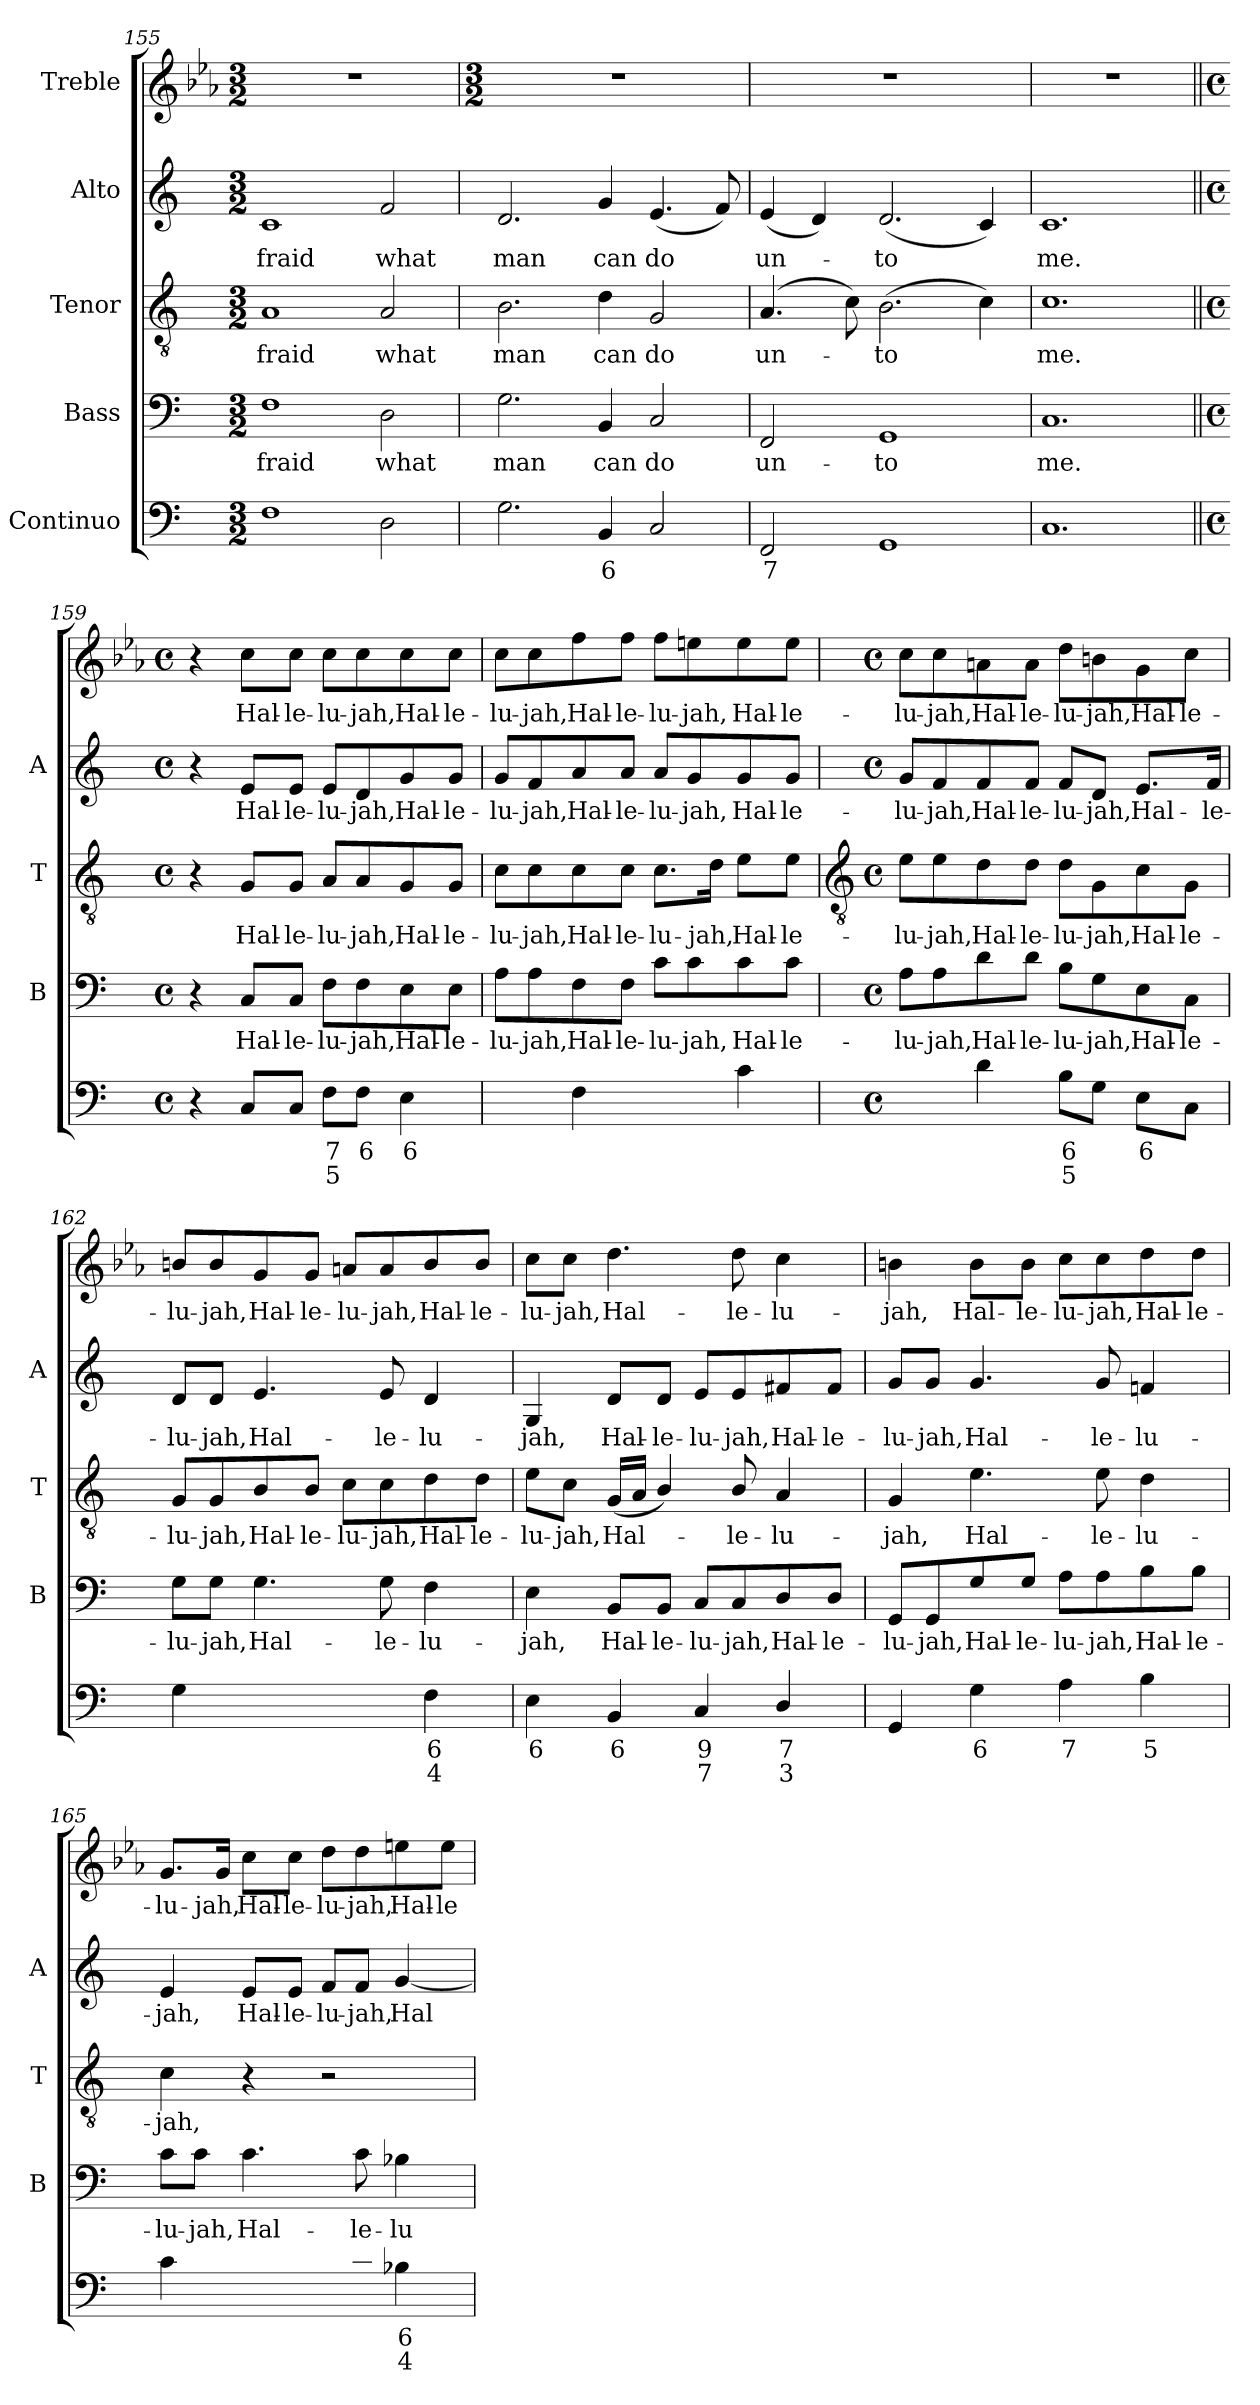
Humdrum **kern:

**kern	**text	**text	**kern	**text	**kern	**text	**kern	**text	**kern	**text
*part5	*part5	*part5	*part4	*part4	*part3	*part3	*part2	*part2	*part1	*part1
*staff5	*staff5	*staff5	*staff4	*staff4	*staff3	*staff3	*staff2	*staff2	*staff1	*staff1
*I"Continuo	*	*	*I"Bass	*	*I"Tenor	*	*I"Alto	*	*I"Treble	*
*	*	*	*I'B	*	*I'T	*	*I'A	*	*	*
!!LO:PB:g=z
*clefF4	*	*	*clefF4	*	*clefGv2	*	*clefG2	*	*clefG2	*
*k[]	*	*	*k[]	*	*k[]	*	*k[]	*	*k[b-e-a-]	*
*C:	*	*	*C:	*	*C:	*	*C:	*	*E-:	*
*M3/2	*	*	*M3/2	*	*M3/2	*	*M3/2	*	*M3/2	*
=155	=155	=155	=155	=155	=155	=155	=155	=155	=155	=155
!	!	!	!	!LO:LY:b	!	!LO:LY:b	!	!LO:LY:b	!	!
1F	.	.	1F	-fraid	1A	-fraid	1c	-fraid	1.r	.
!	!	!	!	!LO:LY:b	!	!LO:LY:b	!	!LO:LY:b	!	!
2D\	.	.	2D\	what	2A/	what	2f/	what	.	.
!!LO:LB:g=z
=156	=156	=156	=156	=156	=156	=156	=156	=156	=156	=156
*	*	*	*	*	*	*	*	*	*M3/2	*
!	!	!	!	!LO:LY:b	!	!LO:LY:b	!	!LO:LY:b	!	!
2.G\	.	.	2.G\	man	2.B\	man	2.d/	man	1.r	.
!	!LO:LY:b	!	!	!LO:LY:b	!	!LO:LY:b	!	!LO:LY:b	!	!
4BB/	6	.	4BB/	can	4d\	can	4g/	can	.	.
!	!	!	!	!LO:LY:b	!	!LO:LY:b	!	!LO:LY:b	!	!
2C/	.	.	2C/	do	2G/	do	(<4.e/	do	.	.
.	.	.	.	.	.	.	8f/)	.	.	.
=157	=157	=157	=157	=157	=157	=157	=157	=157	=157	=157
!	!LO:LY:b	!	!	!LO:LY:b	!	!LO:LY:b	!	!LO:LY:b	!	!
2FF/	7	.	2FF/	un-	(<4.A/	un-	(<4e/	un-	1.r	.
.	.	.	.	.	.	.	4d/)	.	.	.
.	.	.	.	.	8c\)	.	.	.	.	.
!	!	!	!	!LO:LY:b	!	!LO:LY:b	!	!LO:LY:b	!	!
1GG	.	.	1GG	-to	(>2.B\	to	(<2.d/	to	.	.
.	.	.	.	.	4c\)	.	4c/)	.	.	.
=158	=158	=158	=158	=158	=158	=158	=158	=158	=158	=158
!	!	!	!	!LO:LY:b	!	!LO:LY:b	!	!LO:LY:b	!	!
1.C	.	.	1.C	me.	1.c	me.	1.c	me.	1.r	.
=159||	=159||	=159||	=159||	=159||	=159||	=159||	=159||	=159||	=159||	=159||
*M4/4	*	*	*M4/4	*	*M4/4	*	*M4/4	*	*M4/4	*
*met(c)	*	*	*met(c)	*	*met(c)	*	*met(c)	*	*met(c)	*
*	*	*	*	*	*	*	*	*	*MM84	*
4r	.	.	4r	.	4r	.	4r	.	4r	.
!	!	!	!	!LO:LY:b	!	!LO:LY:b	!	!LO:LY:b	!	!LO:LY:b
8C/L	.	.	8C/L	Hal-	8G/L	Hal-	8e/L	Hal-	8cc\L	Hal-
!	!	!	!	!LO:LY:b	!	!LO:LY:b	!	!LO:LY:b	!	!LO:LY:b
8C/J	.	.	8C/J	-le-	8G/J	-le-	8e/J	-le-	8cc\J	-le-
!	!LO:LY:b	!LO:LY:b	!	!LO:LY:b	!	!LO:LY:b	!	!LO:LY:b	!	!LO:LY:b
8F\L	7	5	8F\L	-lu-	8A/L	-lu-	8e/L	-lu-	8cc\L	-lu-
!	!LO:LY:b	!	!	!LO:LY:b	!	!LO:LY:b	!	!LO:LY:b	!	!LO:LY:b
8F\J	6	.	8F\	-jah,	8A/	-jah,	8d/	-jah,	8cc\	-jah,
!	!LO:LY:b	!	!	!LO:LY:b	!	!LO:LY:b	!	!LO:LY:b	!	!LO:LY:b
4E\	6	.	8E\	Hal-	8G/	Hal-	8g/	Hal-	8cc\	Hal-
!	!	!	!	!LO:LY:b	!	!LO:LY:b	!	!LO:LY:b	!	!LO:LY:b
.	.	.	8E\J	-le-	8G/J	-le-	8g/J	-le-	8cc\J	-le-
=160	=160	=160	=160	=160	=160	=160	=160	=160	=160	=160
!	!LO:LY:b	!	!	!LO:LY:b	!	!LO:LY:b	!	!LO:LY:b	!	!LO:LY:b
[8A\yy	7	.	8A\L	-lu-	8c\L	-lu-	8g/L	-lu-	8cc\L	-lu-
!	!LO:LY:b	!	!	!LO:LY:b	!	!LO:LY:b	!	!LO:LY:b	!	!LO:LY:b
8A\yy]	6	.	8A\	-jah,	8c\	-jah,	8f/	-jah,	8cc\	-jah,
!	!	!	!	!LO:LY:b	!	!LO:LY:b	!	!LO:LY:b	!	!LO:LY:b
4F\	.	.	8F\	Hal-	8c\	Hal-	8a/	Hal-	8ff\	Hal-
!	!	!	!	!LO:LY:b	!	!LO:LY:b	!	!LO:LY:b	!	!LO:LY:b
.	.	.	8F\J	-le-	8c\J	-le-	8a/J	-le-	8ff\J	-le-
!	!LO:LY:b	!LO:LY:b	!	!LO:LY:b	!	!LO:LY:b	!	!LO:LY:b	!	!LO:LY:b
[8c\yy	6	4	8c\L	-lu-	8.c\L	-lu-	8a/L	-lu-	8ff\L	-lu-
!	!LO:LY:b	!LO:LY:b	!	!LO:LY:b	!	!	!	!LO:LY:b	!	!LO:LY:b
8c\yy]	5	3	8c\	-jah,	.	.	8g/	-jah,	8een\	-jah,
!	!	!	!	!	!	!LO:LY:b	!	!	!	!
.	.	.	.	.	16d\Jk	-jah,	.	.	.	.
!	!	!	!	!LO:LY:b	!	!LO:LY:b	!	!LO:LY:b	!	!LO:LY:b
4c\	.	.	8c\	Hal-	8e\L	Hal-	8g/	Hal-	8ee\	Hal-
!	!	!	!	!LO:LY:b	!	!LO:LY:b	!	!LO:LY:b	!	!LO:LY:b
.	.	.	8c\J	-le-	8e\J	-le-	8g/J	-le-	8ee\J	-le-
!!LO:PB:g=z
=161	=161	=161	=161	=161	=161	=161	=161	=161	=161	=161
*	*	*	*	*	*clefGv2	*	*	*	*	*
*M4/4	*	*	*M4/4	*	*M4/4	*	*M4/4	*	*M4/4	*
*met(c)	*	*	*met(c)	*	*met(c)	*	*met(c)	*	*met(c)	*
*	*	*	*	*	*	*	*	*	*MM84	*
!	!LO:LY:b	!	!	!LO:LY:b	!	!LO:LY:b	!	!LO:LY:b	!	!LO:LY:b
[8A\yy	7	.	8A\L	-lu-	8e\L	-lu-	8g/L	-lu-	8cc\L	-lu-
!	!LO:LY:b	!	!	!LO:LY:b	!	!LO:LY:b	!	!LO:LY:b	!	!LO:LY:b
8A\yy]	6	.	8A\	-jah,	8e\	-jah,	8f/	-jah,	8cc\	-jah,
!	!	!	!	!LO:LY:b	!	!LO:LY:b	!	!LO:LY:b	!	!LO:LY:b
4d\	.	.	8d\	Hal-	8d\	Hal-	8f/	Hal-	8an\	Hal-
!	!	!	!	!LO:LY:b	!	!LO:LY:b	!	!LO:LY:b	!	!LO:LY:b
.	.	.	8d\J	-le-	8d\J	-le-	8f/J	-le-	8a\J	-le-
!	!LO:LY:b	!LO:LY:b	!	!LO:LY:b	!	!LO:LY:b	!	!LO:LY:b	!	!LO:LY:b
8B\L	6	5	8B\L	-lu-	8d\L	-lu-	8f/L	-lu-	8dd\L	-lu-
!	!	!	!	!LO:LY:b	!	!LO:LY:b	!	!LO:LY:b	!	!LO:LY:b
8G\J	.	.	8G\	-jah,	8G\	-jah,	8d/J	-jah,	8bn\	-jah,
!	!LO:LY:b	!	!	!LO:LY:b	!	!LO:LY:b	!	!LO:LY:b	!	!LO:LY:b
8E\L	6	.	8E\	Hal-	8c\	Hal-	8.e/L	Hal-	8g\	Hal-
!	!	!	!	!LO:LY:b	!	!LO:LY:b	!	!	!	!LO:LY:b
8C\J	.	.	8C\J	-le-	8G\J	-le-	.	.	8cc\J	-le-
!	!	!	!	!	!	!	!	!LO:LY:b	!	!
.	.	.	.	.	.	.	16f/Jk	-le-	.	.
=162	=162	=162	=162	=162	=162	=162	=162	=162	=162	=162
!	!	!	!	!LO:LY:b	!	!LO:LY:b	!	!LO:LY:b	!	!LO:LY:b
4G\	.	.	8G\L	-lu-	8G/L	-lu-	8d/L	-lu-	8bn/L	-lu-
!	!	!	!	!LO:LY:b	!	!LO:LY:b	!	!LO:LY:b	!	!LO:LY:b
.	.	.	8G\J	-jah,	8G/	-jah,	8d/J	-jah,	8b/	-jah,
!	!LO:LY:b	!	!	!LO:LY:b	!	!LO:LY:b	!	!LO:LY:b	!	!LO:LY:b
[4G\yy	6	.	4.G\	Hal-	8B/	Hal-	4.e/	Hal-	8g/	Hal-
!	!	!	!	!	!	!LO:LY:b	!	!	!	!LO:LY:b
.	.	.	.	.	8B/J	-le-	.	.	8g/J	-le-
!	!LO:LY:b	!LO:LY:b	!	!	!	!LO:LY:b	!	!	!	!LO:LY:b
8G\Lyy]	4	2	.	.	8c\L	-lu-	.	.	8an/L	-lu-
!	!	!	!	!LO:LY:b	!	!LO:LY:b	!	!LO:LY:b	!	!LO:LY:b
8G\J	.	.	8G\	-le-	8c\	-jah,	8e/	-le-	8a/	-jah,
!	!LO:LY:b	!LO:LY:b	!	!LO:LY:b	!	!LO:LY:b	!	!LO:LY:b	!	!LO:LY:b
4F\	6	4	4F\	-lu-	8d\	Hal-	4d/	-lu-	8b/	Hal-
!	!	!	!	!	!	!LO:LY:b	!	!	!	!LO:LY:b
.	.	.	.	.	8d\J	-le-	.	.	8b/J	-le-
=163	=163	=163	=163	=163	=163	=163	=163	=163	=163	=163
!	!LO:LY:b	!	!	!LO:LY:b	!	!LO:LY:b	!	!LO:LY:b	!	!LO:LY:b
4E\	6	.	4E\	-jah,	8e\L	-lu-	4G/	-jah,	8cc\L	-lu-
!	!	!	!	!	!	!LO:LY:b	!	!	!	!LO:LY:b
.	.	.	.	.	8c\J	-jah,	.	.	8cc\J	-jah,
!	!LO:LY:b	!	!	!LO:LY:b	!	!LO:LY:b	!	!LO:LY:b	!	!LO:LY:b
4BB/	6	.	8BB/L	Hal-	(<16G/LL	Hal-	8d/L	Hal-	4.dd\	Hal-
.	.	.	.	.	16A/JJ	.	.	.	.	.
!	!	!	!	!LO:LY:b	!	!	!	!LO:LY:b	!	!
.	.	.	8BB/J	-le-	4B/)	.	8d/J	-le-	.	.
!	!LO:LY:b	!LO:LY:b	!	!LO:LY:b	!	!	!	!LO:LY:b	!	!
4C/	9	7	8C/L	-lu-	.	.	8e/L	-lu-	.	.
!	!	!	!	!LO:LY:b	!	!LO:LY:b	!	!LO:LY:b	!	!LO:LY:b
.	.	.	8C/	-jah,	8B/	le-	8e/	-jah,	8dd\	-le-
!	!LO:LY:b	!LO:LY:b	!	!LO:LY:b	!	!LO:LY:b	!	!LO:LY:b	!	!LO:LY:b
4D/	7	3	8D/	Hal-	4A/	-lu-	8f#X/	Hal-	4cc\	-lu-
!	!	!	!	!LO:LY:b	!	!	!	!LO:LY:b	!	!
.	.	.	8D/J	-le-	.	.	8f#/J	-le-	.	.
!!LO:LB:g=z
=164	=164	=164	=164	=164	=164	=164	=164	=164	=164	=164
!	!	!	!	!LO:LY:b	!	!LO:LY:b	!	!LO:LY:b	!	!LO:LY:b
4GG/	.	.	8GG/L	-lu-	4G/	-jah,	8g/L	-lu-	4bn\	-jah,
!	!	!	!	!LO:LY:b	!	!	!	!LO:LY:b	!	!
.	.	.	8GG/	-jah,	.	.	8g/J	-jah,	.	.
!	!LO:LY:b	!	!	!LO:LY:b	!	!LO:LY:b	!	!LO:LY:b	!	!LO:LY:b
4G\	6	.	8G/	Hal-	4.e\	Hal-	4.g/	Hal-	8b\L	Hal-
!	!	!	!	!LO:LY:b	!	!	!	!	!	!LO:LY:b
.	.	.	8G/J	-le-	.	.	.	.	8b\J	-le-
!	!LO:LY:b	!	!	!LO:LY:b	!	!	!	!	!	!LO:LY:b
4A\	7	.	8A\L	-lu-	.	.	.	.	8cc\L	-lu-
!	!	!	!	!LO:LY:b	!	!LO:LY:b	!	!LO:LY:b	!	!LO:LY:b
.	.	.	8A\	-jah,	8e\	-le-	8g/	-le-	8cc\	-jah,
!	!LO:LY:b	!	!	!LO:LY:b	!	!LO:LY:b	!	!LO:LY:b	!	!LO:LY:b
4B\	5	.	8B\	Hal-	4d\	-lu-	4fn/	-lu-	8dd\	Hal-
!	!	!	!	!LO:LY:b	!	!	!	!	!	!LO:LY:b
.	.	.	8B\J	-le-	.	.	.	.	8dd\J	-le-
=165	=165	=165	=165	=165	=165	=165	=165	=165	=165	=165
!	!	!	!	!LO:LY:b	!	!LO:LY:b	!	!LO:LY:b	!	!LO:LY:b
4c\	.	.	8c\L	-lu-	4c\	-jah,	4e/	-jah,	8.g/L	-lu-
!	!	!	!	!LO:LY:b	!	!	!	!	!	!
.	.	.	8c\J	-jah,	.	.	.	.	.	.
!	!	!	!	!	!	!	!	!	!	!LO:LY:b
.	.	.	.	.	.	.	.	.	16g/Jk	-jah,
!	!	!	!	!LO:LY:b	!	!	!	!LO:LY:b	!	!LO:LY:b
[4c\yy	.	.	4.c\	Hal-	4r	.	8e/L	Hal-	8cc\L	Hal-
!	!	!	!	!	!	!	!	!LO:LY:b	!	!LO:LY:b
.	.	.	.	.	.	.	8e/J	-le-	8cc\J	-le-
!	!LO:LY:b	!LO:LY:b	!	!	!	!	!	!LO:LY:b	!	!LO:LY:b
8c\Lyy]	4	2	.	.	2r	.	8f/L	-lu-	8dd\L	-lu-
!	!	!	!	!LO:LY:b	!	!	!	!LO:LY:b	!	!LO:LY:b
8c\J	.	.	8c\	-le-	.	.	8f/J	-jah,	8dd\	-jah,
!	!LO:LY:b	!LO:LY:b	!	!LO:LY:b	!	!	!	!LO:LY:b	!	!LO:LY:b
4B-X\	6	4	4B-X\	-lu-	.	.	[4g/	Hal-	8een\	Hal-
!	!	!	!	!	!	!	!	!	!	!LO:LY:b
.	.	.	.	.	.	.	.	.	8ee\J	-le-
=	=	=	=	=	=	=	=	=	=	=
*-	*-	*-	*-	*-	*-	*-	*-	*-	*-	*-
